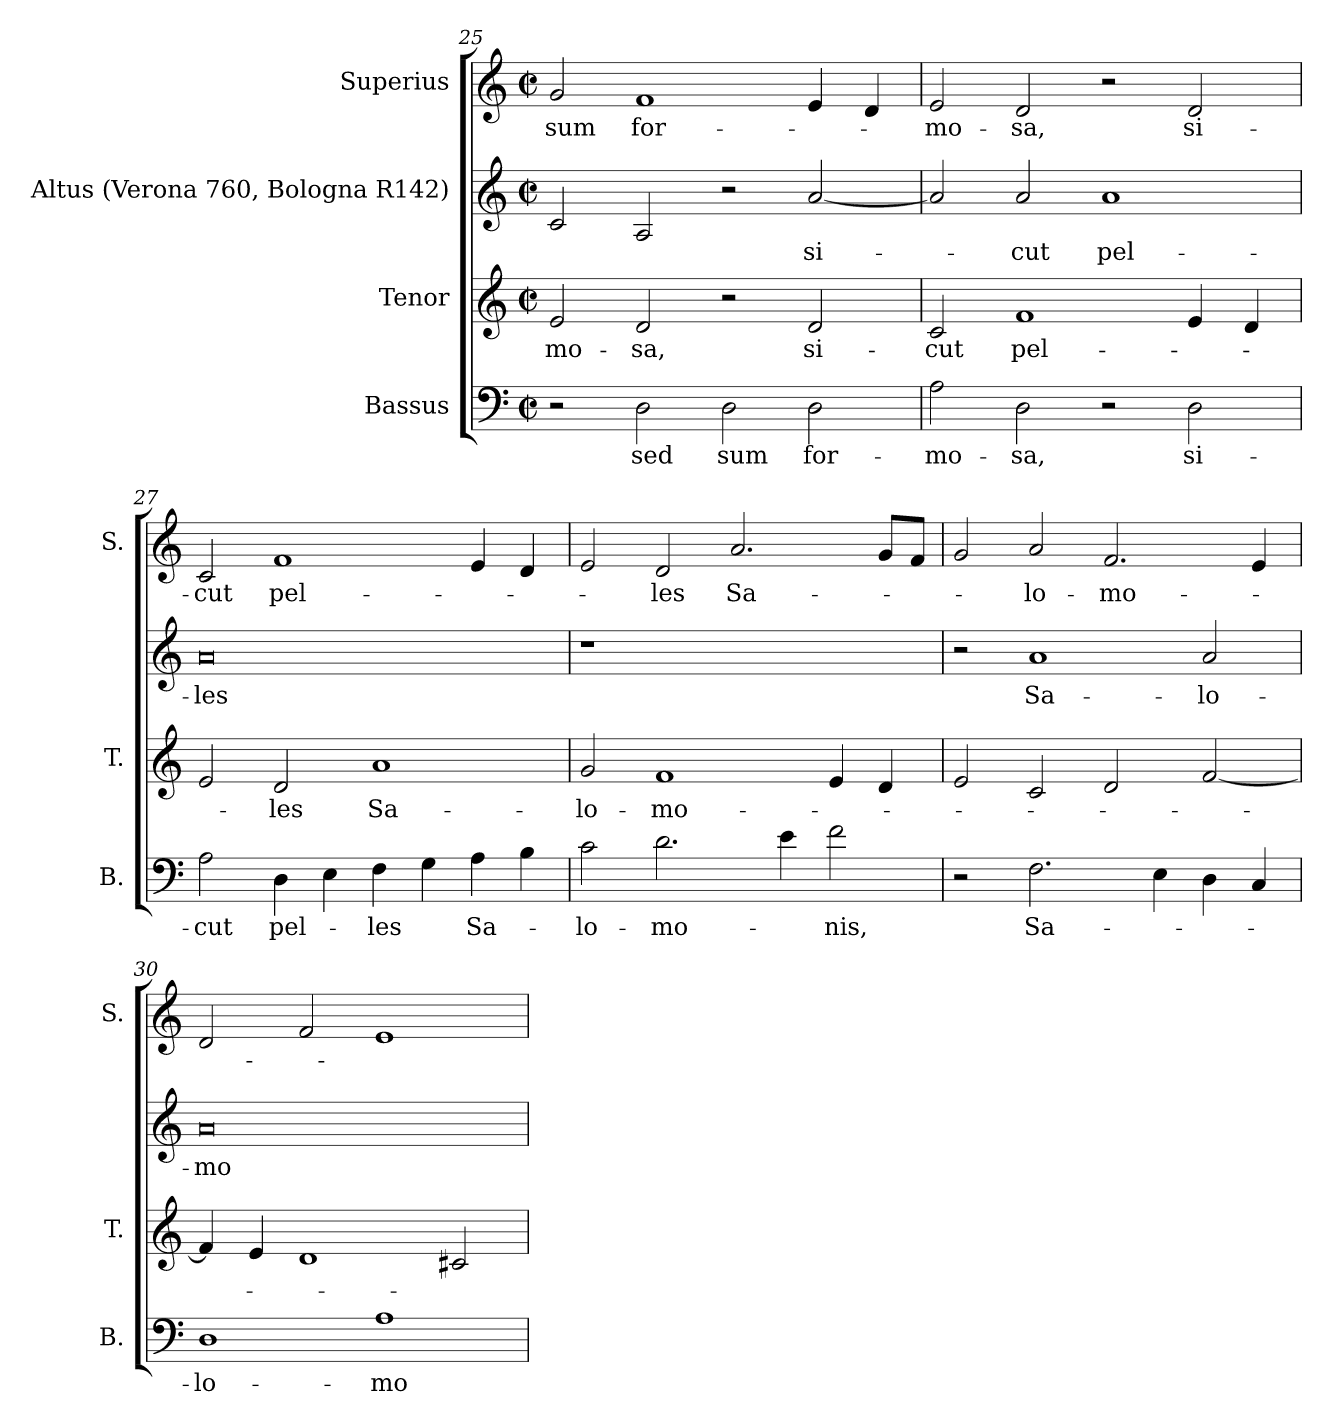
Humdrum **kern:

**kern	**text	**kern	**text	**kern	**text	**kern	**text
*part4	*part4	*part3	*part3	*part2	*part2	*part1	*part1
*staff4	*staff4	*staff3	*staff3	*staff2	*staff2	*staff1	*staff1
*I"Bassus	*	*I"Tenor	*	*I"Altus (Verona 760,  Bologna R142)	*	*I"Superius	*
*I'B.	*	*I'T.	*	*	*	*I'S.	*
!!LO:LB:g=z
*clefF4	*	*clefG2	*	*clefG2	*	*clefG2	*
*k[]	*	*k[]	*	*k[]	*	*k[]	*
*C:	*	*C:	*	*C:	*	*C:	*
*M2/2	*	*M2/2	*	*M2/2	*	*M2/2	*
*met(c|)	*	*met(c|)	*	*met(c|)	*	*met(c|)	*
=25	=25	=25	=25	=25	=25	=25	=25
!	!	!	!LO:LY:b:color=#000000	!	!	!	!
!	!	!	!	!	!	!	!LO:LY:b:color=#000000
2r	.	2ei/	-mo-	2ci/	.	2gi/	sum
!	!LO:LY:b:color=#000000	!	!	!	!	!	!
!	!	!	!LO:LY:b:color=#000000	!	!	!	!
!	!	!	!	!	!	!	!LO:LY:b:color=#000000
2Di\	sed	2di/	-sa,	2Ai/	.	1fi	for-
!	!LO:LY:b:color=#000000	!	!	!	!	!	!
2Di\	sum	2r	.	2r	.	.	.
!	!LO:LY:b:color=#000000	!	!	!	!	!	!
!	!	!	!LO:LY:b:color=#000000	!	!	!	!
!	!	!	!	!	!LO:LY:b:color=#000000	!	!
2Di\	for-	2di/	si-	[<2ai/	si-	4ei/	.
.	.	.	.	.	.	4di/	.
=26	=26	=26	=26	=26	=26	=26	=26
!	!LO:LY:b:color=#000000	!	!	!	!	!	!
!	!	!	!LO:LY:b:color=#000000	!	!	!	!
!	!	!	!	!	!	!	!LO:LY:b:color=#000000
2Ai\	-mo-	2ci/	-cut	2ai/]	.	2ei/	-mo-
!	!LO:LY:b:color=#000000	!	!	!	!	!	!
!	!	!	!LO:LY:b:color=#000000	!	!	!	!
!	!	!	!	!	!LO:LY:b:color=#000000	!	!
!	!	!	!	!	!	!	!LO:LY:b:color=#000000
2Di\	-sa,	1fi	pel-	2ai/	-cut	2di/	-sa,
!	!	!	!	!	!LO:LY:b:color=#000000	!	!
2r	.	.	.	1ai	pel-	2r	.
!	!LO:LY:b:color=#000000	!	!	!	!	!	!
!	!	!	!	!	!	!	!LO:LY:b:color=#000000
2Di\	si-	4ei/	.	.	.	2di/	si-
.	.	4di/	.	.	.	.	.
=27	=27	=27	=27	=27	=27	=27	=27
!	!LO:LY:b:color=#000000	!	!	!	!	!	!
!	!	!	!	!	!LO:LY:b:color=#000000	!	!
!	!	!	!	!	!	!	!LO:LY:b:color=#000000
2Ai\	-cut	2ei/	.	0ai	-les	2ci/	-cut
!	!LO:LY:b:color=#000000	!	!	!	!	!	!
!	!	!	!LO:LY:b:color=#000000	!	!	!	!
!	!	!	!	!	!	!	!LO:LY:b:color=#000000
4Di\	pel-	2di/	-les	.	.	1fi	pel-
4Ei\	.	.	.	.	.	.	.
!	!LO:LY:b:color=#000000	!	!	!	!	!	!
!	!	!	!LO:LY:b:color=#000000	!	!	!	!
4Fi\	-les	1ai	Sa-	.	.	.	.
4Gi\	.	.	.	.	.	.	.
!	!LO:LY:b:color=#000000	!	!	!	!	!	!
4Ai\	Sa-	.	.	.	.	4ei/	.
4Bi\	.	.	.	.	.	4di/	.
=28	=28	=28	=28	=28	=28	=28	=28
!	!LO:LY:b:color=#000000	!	!	!	!	!	!
!	!	!	!LO:LY:b:color=#000000	!LO:N:vis=1	!	!	!
2ci\	-lo-	2gi/	-lo-	1r	.	2ei/	.
!	!LO:LY:b:color=#000000	!	!	!	!	!	!
!	!	!	!LO:LY:b:color=#000000	!	!	!	!
!	!	!	!	!	!	!	!LO:LY:b:color=#000000
2.di\	-mo-	1fi	-mo-	.	.	2di/	-les
!	!	!	!	!	!	!	!LO:LY:b:color=#000000
.	.	.	.	1ryy	.	2.ai/	Sa-
4ei\	.	.	.	.	.	.	.
!	!LO:LY:b:color=#000000	!	!	!	!	!	!
2fi\	-nis,	4ei/	.	.	.	.	.
.	.	4di/	.	.	.	8gi/L	.
.	.	.	.	.	.	8fi/J	.
!!LO:PB:g=z
=29	=29	=29	=29	=29	=29	=29	=29
2r	.	2ei/	.	2r	.	2gi/	.
!	!LO:LY:b:color=#000000	!	!	!	!	!	!
!	!	!	!	!	!LO:LY:b:color=#000000	!	!
!	!	!	!	!	!	!	!LO:LY:b:color=#000000
2.Fi\	Sa-	2ci/	.	1ai	Sa-	2ai/	-lo-
!	!	!	!	!	!	!	!LO:LY:b:color=#000000
.	.	2di/	.	.	.	2.fi/	-mo-
4Ei\	.	.	.	.	.	.	.
!	!	!	!	!	!LO:LY:b:color=#000000	!	!
4Di\	.	[<2fi/	.	2ai/	-lo-	.	.
4Ci/	.	.	.	.	.	4ei/	.
=30	=30	=30	=30	=30	=30	=30	=30
!	!LO:LY:b:color=#000000	!	!	!	!	!	!
!	!	!	!	!	!LO:LY:b:color=#000000	!	!
1Di	-lo-	4fi/]	.	0ai	-mo-	2di/	.
.	.	4ei/	.	.	.	.	.
.	.	1di	.	.	.	2fi/	.
!	!LO:LY:b:color=#000000	!	!	!	!	!	!
1Ai	-mo-	.	.	.	.	1ei	.
.	.	2c#Xi/	.	.	.	.	.
=	=	=	=	=	=	=	=
*-	*-	*-	*-	*-	*-	*-	*-
